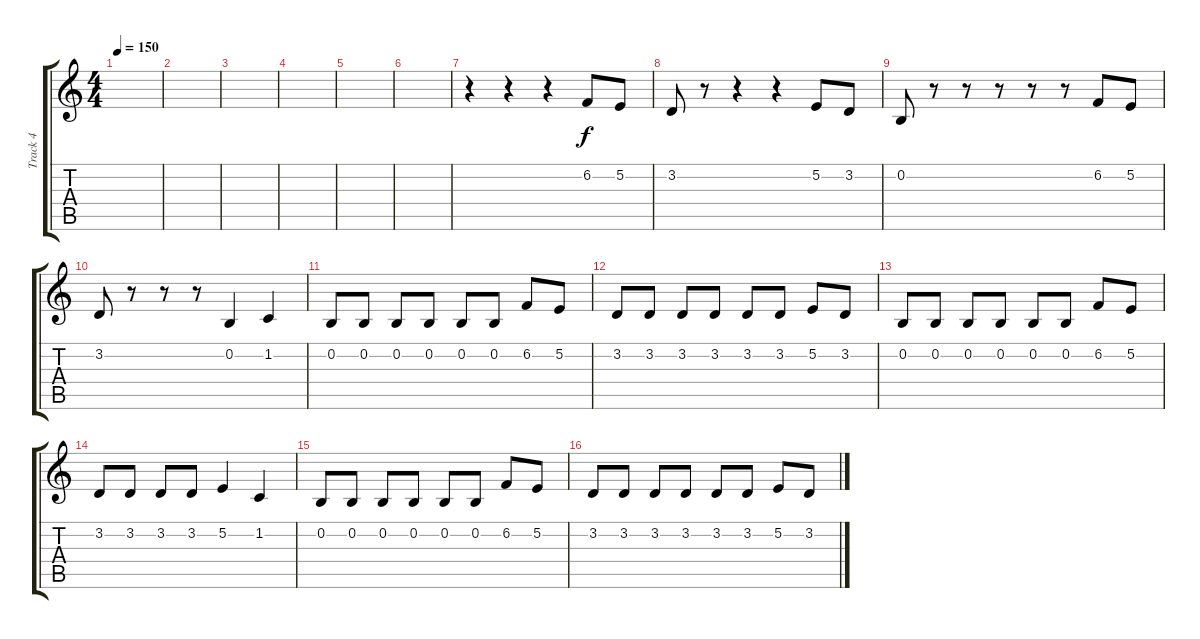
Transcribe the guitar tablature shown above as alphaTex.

\track ("Track 4" "Track 4") {instrument lead2sawtooth}
\staff {score tabs}
\tuning (E4 B3 G3 D3 A2 E2) {hide}
\ts (4 4)
\tempo 150
\clef g2
\ks c
|
|
|
|
|
|
r.4 r.4 r.4 6.2.8 5.2.8 |
3.2.8 r.8 r.4 r.4 5.2.8 3.2.8 |
0.2.8 r.8 r.8 r.8 r.8 r.8 6.2.8 5.2.8 |
3.2.8 r.8 r.8 r.8 0.2.4 1.2.4 |
0.2.8 0.2.8 0.2.8 0.2.8 0.2.8 0.2.8 6.2.8 5.2.8 |
3.2.8 3.2.8 3.2.8 3.2.8 3.2.8 3.2.8 5.2.8 3.2.8 |
0.2.8 0.2.8 0.2.8 0.2.8 0.2.8 0.2.8 6.2.8 5.2.8 |
3.2.8 3.2.8 3.2.8 3.2.8 5.2.4 1.2.4 |
0.2.8 0.2.8 0.2.8 0.2.8 0.2.8 0.2.8 6.2.8 5.2.8 |
3.2.8 3.2.8 3.2.8 3.2.8 3.2.8 3.2.8 5.2.8 3.2.8
